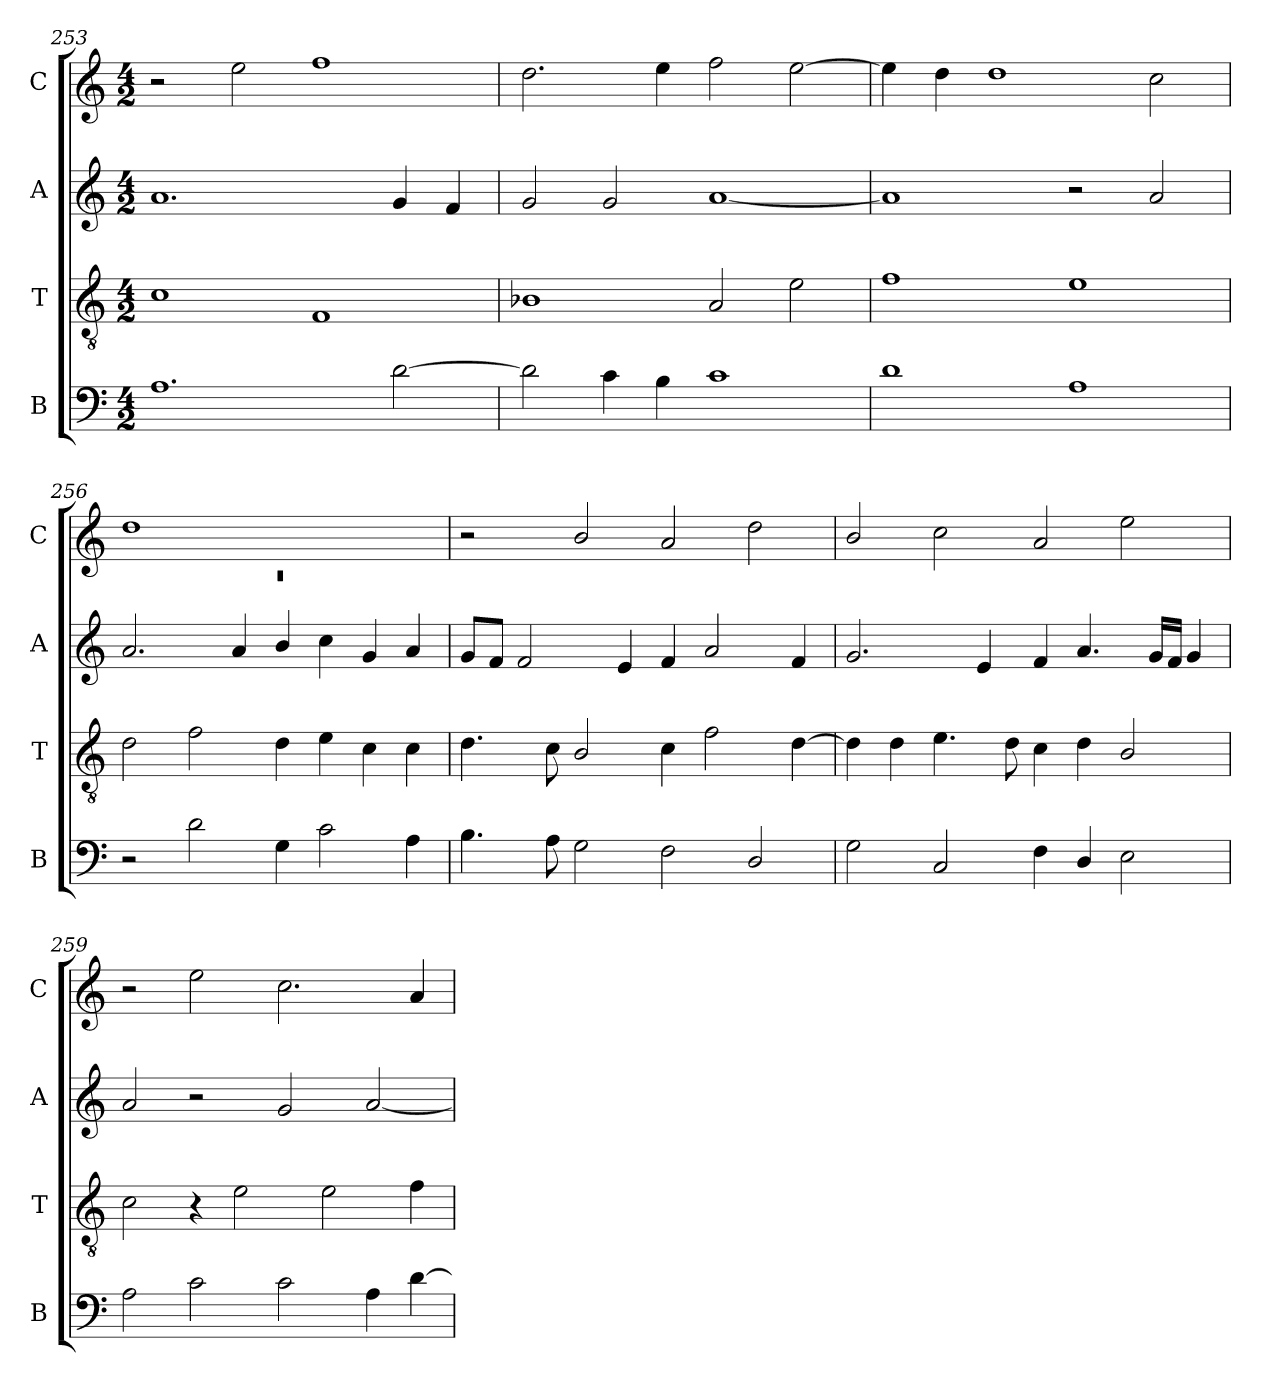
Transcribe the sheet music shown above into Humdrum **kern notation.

**kern	**kern	**kern	**kern
*part4	*part3	*part2	*part1
*staff4	*staff3	*staff2	*staff1
*I"B	*I"T	*I"A	*I"C
*I'B	*I'T	*I'A	*I'C
*clefF4	*clefGv2	*clefG2	*clefG2
*k[]	*k[]	*k[]	*k[]
*C:	*C:	*C:	*C:
*M4/2	*M4/2	*M4/2	*M4/2
=253	=253	=253	=253
1.A	1c	1.a	2r
.	.	.	2ee\
.	1F	.	1ff
[>2d\	.	4g/	.
.	.	4f/	.
=254	=254	=254	=254
2d\]	1B-X	2g/	2.dd\
4c\	.	2g/	.
4B\	.	.	4ee\
1c	2A/	[<1a	2ff\
.	2e\	.	[>2ee\
=255	=255	=255	=255
1d	1f	1a]	4ee\]
.	.	.	4dd\
.	.	.	1dd
1A	1e	2r	.
.	.	2a/	2cc\
!!LO:PB:g=z
=256	=256	=256	=256
*	*	*	*^
!	!	!	!	!LO:N:vis=1
2r	2d\	2.a/	1dd	0rc
2d\	2f\	.	.	.
.	.	4a/	.	.
4G\	4d\	4b/	1ryy	.
2c\	4e\	4cc\	.	.
.	4c\	4g/	.	.
4A\	4c\	4a/	.	.
*	*	*	*v	*v
=257	=257	=257	=257
4.B\	4.d\	8g/L	2r
.	.	8f/J	.
.	.	2f/	.
8A\	8c\	.	.
2G\	2B/	.	2b/
.	.	4e/	.
2F\	4c\	4f/	2a/
.	2f\	2a/	.
2D/	.	.	2dd\
.	[>4d\	4f/	.
=258	=258	=258	=258
2G\	4d\]	2.g/	2b/
.	4d\	.	.
2C/	4.e\	.	2cc\
.	.	4e/	.
.	8d\	.	.
4F\	4c\	4f/	2a/
4D/	4d\	4.a/	.
2E\	2B/	.	2ee\
.	.	16g/LL	.
.	.	16f/JJ	.
.	.	4g/	.
!!LO:LB:g=z
=259	=259	=259	=259
2A\	2c\	2a/	2r
2c\	4r	2r	2ee\
.	2e\	.	.
2c\	.	2g/	2.cc\
.	2e\	.	.
4A\	.	[<2a/	.
[>4d\	4f\	.	4a/
=	=	=	=
*-	*-	*-	*-
